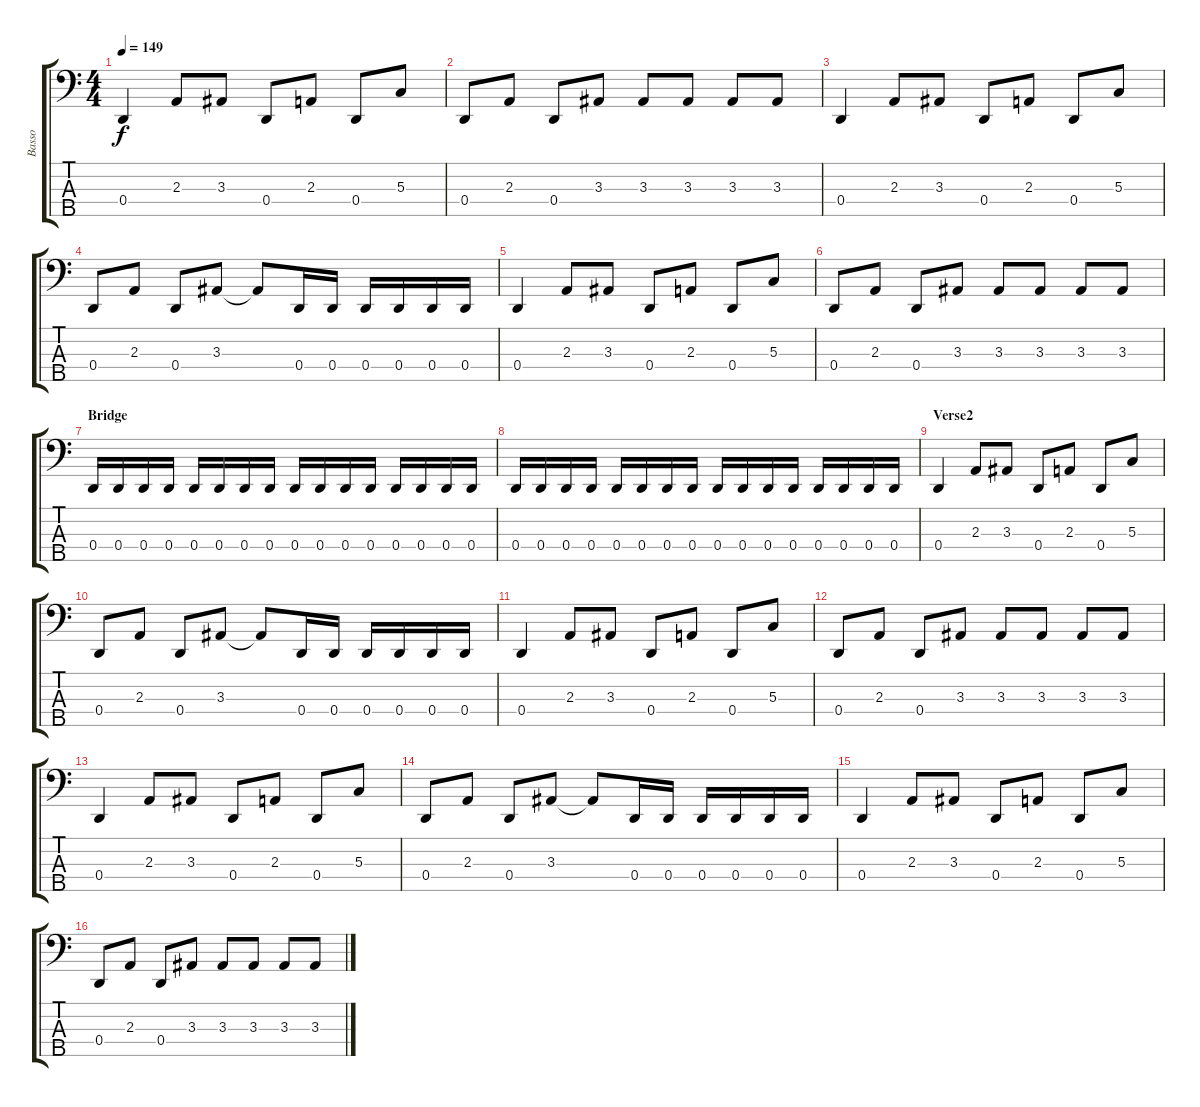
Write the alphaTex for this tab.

\track ("Basso" "Basso") {instrument electricbasspick}
\staff {score tabs}
\tuning (F2 C2 G1 D1 A0) {hide}
\ts (4 4)
\tempo 149
\clef f4
\ks c
0.4.4{dy f} 2.3.8 3.3.8 0.4.8 2.3.8 0.4.8 5.3.8 |
0.4.8 2.3.8 0.4.8 3.3.8 3.3.8 3.3.8 3.3.8 3.3.8 |
0.4.4 2.3.8 3.3.8 0.4.8 2.3.8 0.4.8 5.3.8 |
0.4.8 2.3.8 0.4.8 3.3.8 3.3{t}.8 0.4.16 0.4.16 0.4.16 0.4.16 0.4.16 0.4.16 |
0.4.4 2.3.8 3.3.8 0.4.8 2.3.8 0.4.8 5.3.8 |
0.4.8 2.3.8 0.4.8 3.3.8 3.3.8 3.3.8 3.3.8 3.3.8 |
\section ("" "Bridge")
0.4.16 0.4.16 0.4.16 0.4.16 0.4.16 0.4.16 0.4.16 0.4.16 0.4.16 0.4.16 0.4.16 0.4.16 0.4.16 0.4.16 0.4.16 0.4.16 |
0.4.16 0.4.16 0.4.16 0.4.16 0.4.16 0.4.16 0.4.16 0.4.16 0.4.16 0.4.16 0.4.16 0.4.16 0.4.16 0.4.16 0.4.16 0.4.16 |
\section ("" "Verse2")
0.4.4 2.3.8 3.3.8 0.4.8 2.3.8 0.4.8 5.3.8 |
0.4.8 2.3.8 0.4.8 3.3.8 3.3{t}.8 0.4.16 0.4.16 0.4.16 0.4.16 0.4.16 0.4.16 |
0.4.4 2.3.8 3.3.8 0.4.8 2.3.8 0.4.8 5.3.8 |
0.4.8 2.3.8 0.4.8 3.3.8 3.3.8 3.3.8 3.3.8 3.3.8 |
0.4.4 2.3.8 3.3.8 0.4.8 2.3.8 0.4.8 5.3.8 |
0.4.8 2.3.8 0.4.8 3.3.8 3.3{t}.8 0.4.16 0.4.16 0.4.16 0.4.16 0.4.16 0.4.16 |
0.4.4 2.3.8 3.3.8 0.4.8 2.3.8 0.4.8 5.3.8 |
0.4.8 2.3.8 0.4.8 3.3.8 3.3.8 3.3.8 3.3.8 3.3.8
